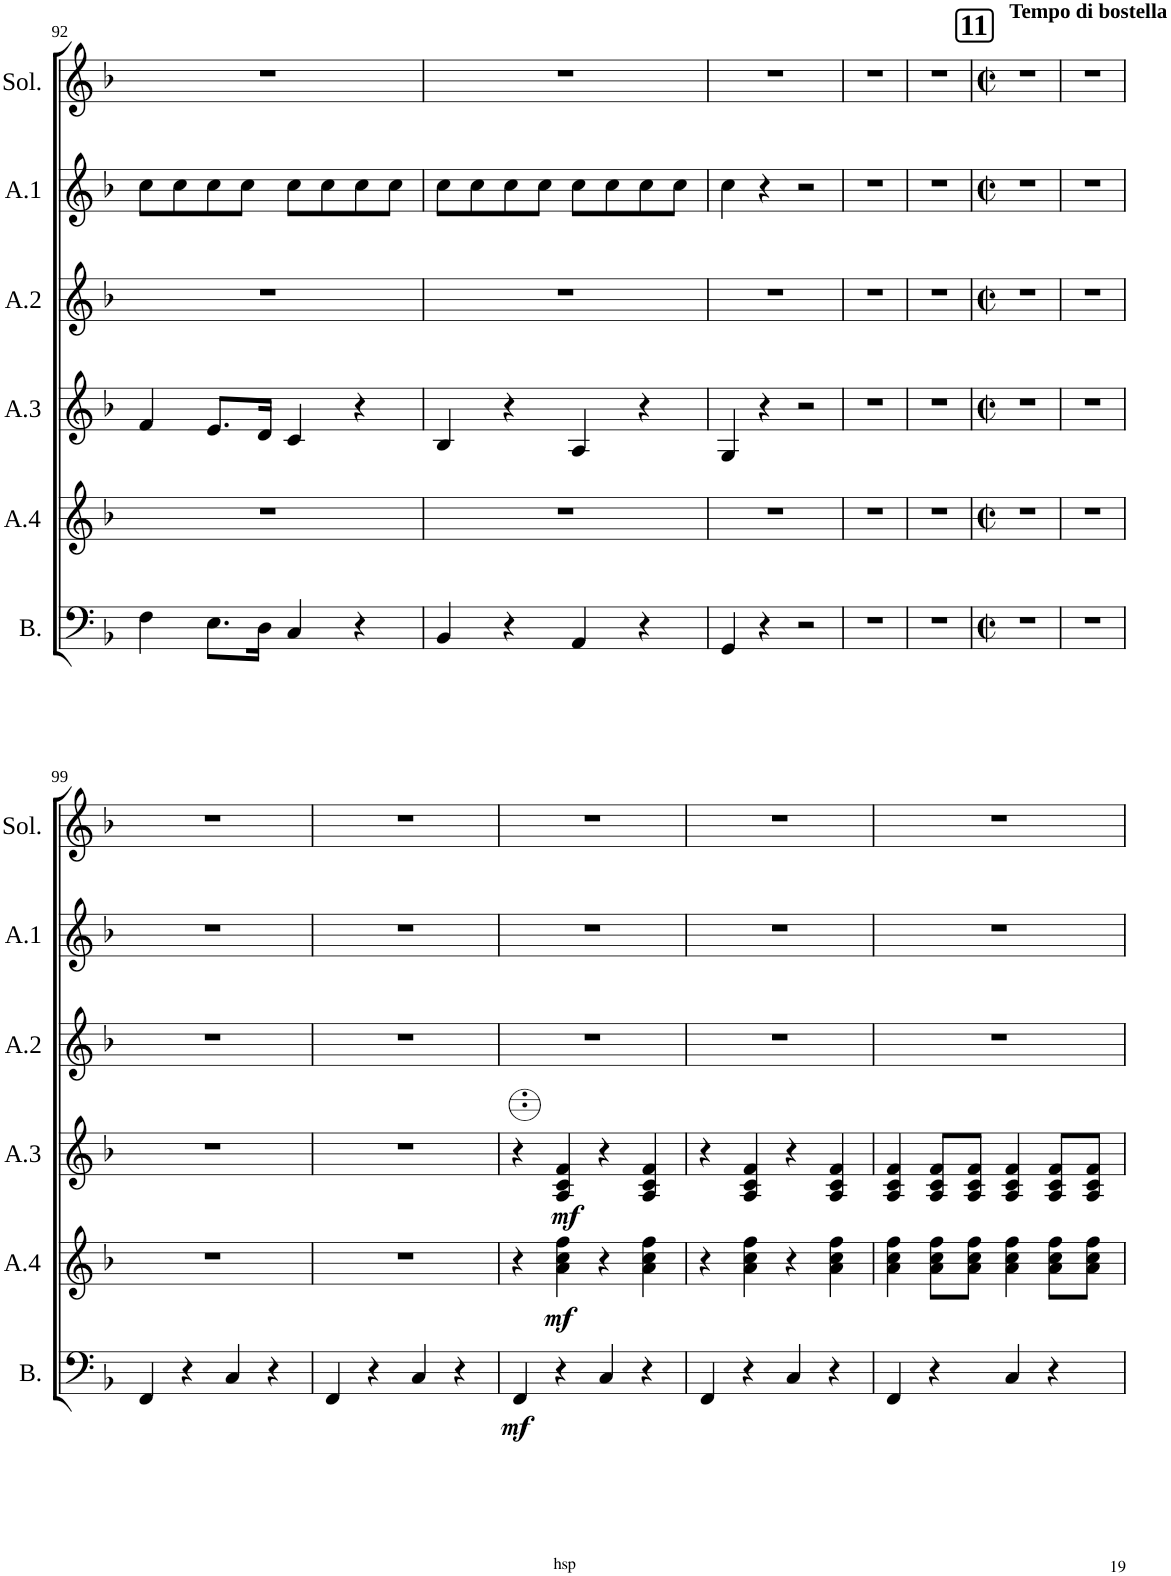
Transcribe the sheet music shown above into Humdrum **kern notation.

**kern	**dynam	**kern	**dynam	**kern	**dynam	**kern	**kern	**kern
*part6	*part6	*part5	*part5	*part4	*part4	*part3	*part2	*part1
*staff6	*staff6	*staff5	*staff5	*staff4	*staff4	*staff3	*staff2	*staff1
*I"Bass	*	*I"Akk. 4	*	*I"Akk. 3	*	*I"Akk. 2	*I"Akk. 1	*I"Solo
*I'B.	*	*I'A.4	*	*I'A.3	*	*I'A.2	*I'A.1	*I'Sol.
!!LO:PB:g=z
*clefF4	*	*clefG2	*	*clefG2	*	*clefG2	*clefG2	*clefG2
*k[b-]	*	*k[b-]	*	*k[b-]	*	*k[b-]	*k[b-]	*k[b-]
*M4/4	*	*M4/4	*	*M4/4	*	*M4/4	*M4/4	*M4/4
*met(c)	*	*met(c)	*	*met(c)	*	*met(c)	*met(c)	*met(c)
=92	=92	=92	=92	=92	=92	=92	=92	=92
4F\	.	1r	.	4f/	.	1r	8cc\L	1r
.	.	.	.	.	.	.	8cc\	.
8.E\L	.	.	.	8.e/L	.	.	8cc\	.
.	.	.	.	.	.	.	8cc\J	.
16D\Jk	.	.	.	16d/Jk	.	.	.	.
4C/	.	.	.	4c/	.	.	8cc\L	.
.	.	.	.	.	.	.	8cc\	.
4r	.	.	.	4r	.	.	8cc\	.
.	.	.	.	.	.	.	8cc\J	.
=93	=93	=93	=93	=93	=93	=93	=93	=93
4BB-/	.	1r	.	4B-/	.	1r	8cc\L	1r
.	.	.	.	.	.	.	8cc\	.
4r	.	.	.	4r	.	.	8cc\	.
.	.	.	.	.	.	.	8cc\J	.
4AA/	.	.	.	4A/	.	.	8cc\L	.
.	.	.	.	.	.	.	8cc\	.
4r	.	.	.	4r	.	.	8cc\	.
.	.	.	.	.	.	.	8cc\J	.
=94	=94	=94	=94	=94	=94	=94	=94	=94
4GG/	.	1r	.	4G/	.	1r	4cc\	1r
4r	.	.	.	4r	.	.	4r	.
2r	.	.	.	2r	.	.	2r	.
=95	=95	=95	=95	=95	=95	=95	=95	=95
1r	.	1r	.	1r	.	1r	1r	1r
=96	=96	=96	=96	=96	=96	=96	=96	=96
1r	.	1r	.	1r	.	1r	1r	1r
=97	=97	=97	=97	=97	=97	=97	=97	=97
*M4/4	*	*M4/4	*	*M4/4	*	*M4/4	*M4/4	*M4/4
*met(c|)	*	*met(c|)	*	*met(c|)	*	*met(c|)	*met(c|)	*met(c|)
!	!	!	!	!	!	!	!	!LO:TX:a:B:t=11
!	!	!	!	!	!	!	!	!LO:TX:a:B:t=Tempo di bostella
1r	.	1r	.	1r	.	1r	1r	1r
=98	=98	=98	=98	=98	=98	=98	=98	=98
1r	.	1r	.	1r	.	1r	1r	1r
!!LO:LB:g=z
=99	=99	=99	=99	=99	=99	=99	=99	=99
4FF/	.	1r	.	1r	.	1r	1r	1r
4r	.	.	.	.	.	.	.	.
4C/	.	.	.	.	.	.	.	.
4r	.	.	.	.	.	.	.	.
=100	=100	=100	=100	=100	=100	=100	=100	=100
4FF/	.	1r	.	1r	.	1r	1r	1r
4r	.	.	.	.	.	.	.	.
4C/	.	.	.	.	.	.	.	.
4r	.	.	.	.	.	.	.	.
=101	=101	=101	=101	=101	=101	=101	=101	=101
!	!LO:DY:b	!	!	!	!	!	!	!
4FF/	mf	4r	.	4r	.	1r	1r	1r
!	!	!	!LO:DY:b	!	!LO:DY:b	!	!	!
4r	.	4a\ 4cc\ 4ff\	mf	4A/ 4c/ 4f/	mf	.	.	.
4C/	.	4r	.	4r	.	.	.	.
4r	.	4a\ 4cc\ 4ff\	.	4A/ 4c/ 4f/	.	.	.	.
=102	=102	=102	=102	=102	=102	=102	=102	=102
4FF/	.	4r	.	4r	.	1r	1r	1r
4r	.	4a\ 4cc\ 4ff\	.	4A/ 4c/ 4f/	.	.	.	.
4C/	.	4r	.	4r	.	.	.	.
4r	.	4a\ 4cc\ 4ff\	.	4A/ 4c/ 4f/	.	.	.	.
=103	=103	=103	=103	=103	=103	=103	=103	=103
4FF/	.	4a\ 4cc\ 4ff\	.	4A/ 4c/ 4f/	.	1r	1r	1r
4r	.	8a\ 8cc\ 8ff\L	.	8A/ 8c/ 8f/L	.	.	.	.
.	.	8a\ 8cc\ 8ff\J	.	8A/ 8c/ 8f/J	.	.	.	.
4C/	.	4a\ 4cc\ 4ff\	.	4A/ 4c/ 4f/	.	.	.	.
4r	.	8a\ 8cc\ 8ff\L	.	8A/ 8c/ 8f/L	.	.	.	.
.	.	8a\ 8cc\ 8ff\J	.	8A/ 8c/ 8f/J	.	.	.	.
=	=	=	=	=	=	=	=	=
*-	*-	*-	*-	*-	*-	*-	*-	*-
